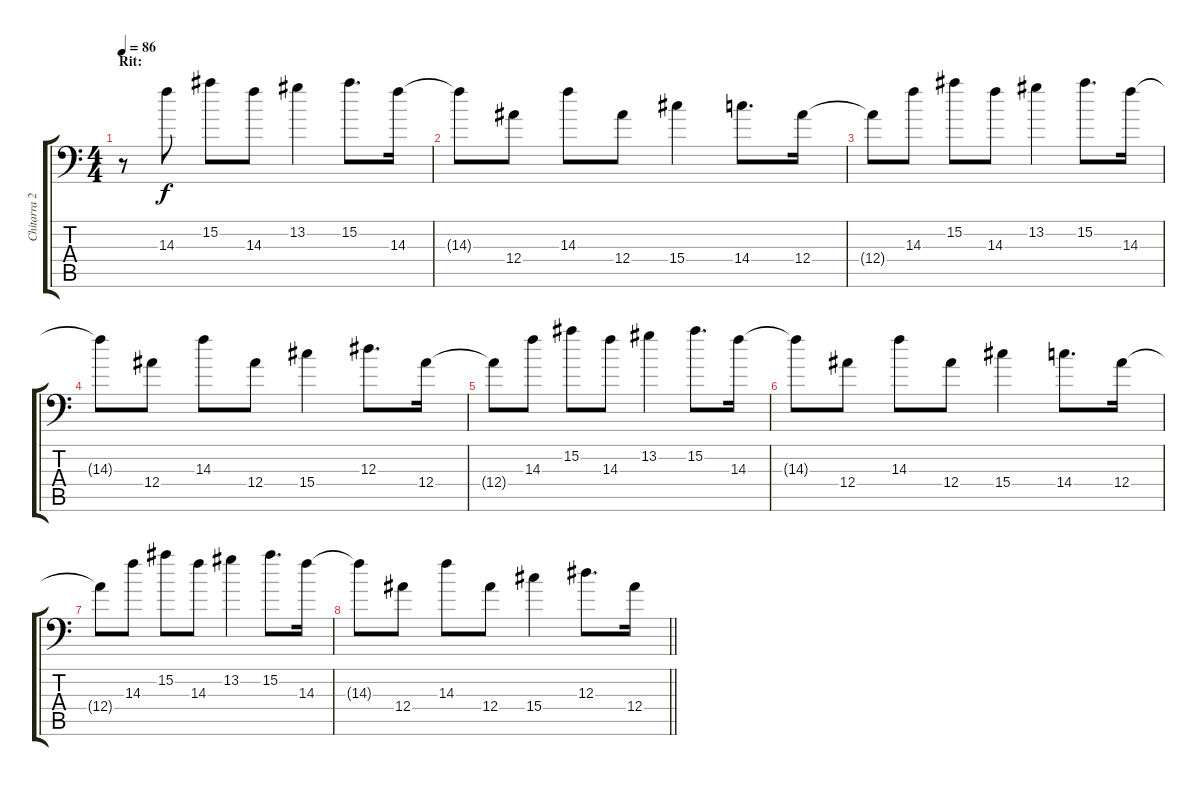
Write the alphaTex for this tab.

\track ("Chitarra 2" "Chitarra 2") {instrument overdrivenguitar}
\staff {score tabs}
\tuning (C4 G3 Eb3 Bb2 F2 Bb1) {hide}
\ts (4 4)
\section ("" "Rit:")
\tempo 86
\clef f4
\ks c
r.8{dy f} 14.3.8 15.2.8 14.3.8 13.2.4 15.2.8{d} 14.3.16 |
14.3{t}.8 12.4.8 14.3.8 12.4.8 15.4.4 14.4.8{d} 12.4.16 |
12.4{t}.8 14.3.8 15.2.8 14.3.8 13.2.4 15.2.8{d} 14.3.16 |
14.3{t}.8 12.4.8 14.3.8 12.4.8 15.4.4 12.3.8{d} 12.4.16 |
12.4{t}.8 14.3.8 15.2.8 14.3.8 13.2.4 15.2.8{d} 14.3.16 |
14.3{t}.8 12.4.8 14.3.8 12.4.8 15.4.4 14.4.8{d} 12.4.16 |
12.4{t}.8 14.3.8 15.2.8 14.3.8 13.2.4 15.2.8{d} 14.3.16 |
\barLineRight lightlight
14.3{t}.8 12.4.8 14.3.8 12.4.8 15.4.4 12.3.8{d} 12.4.16
